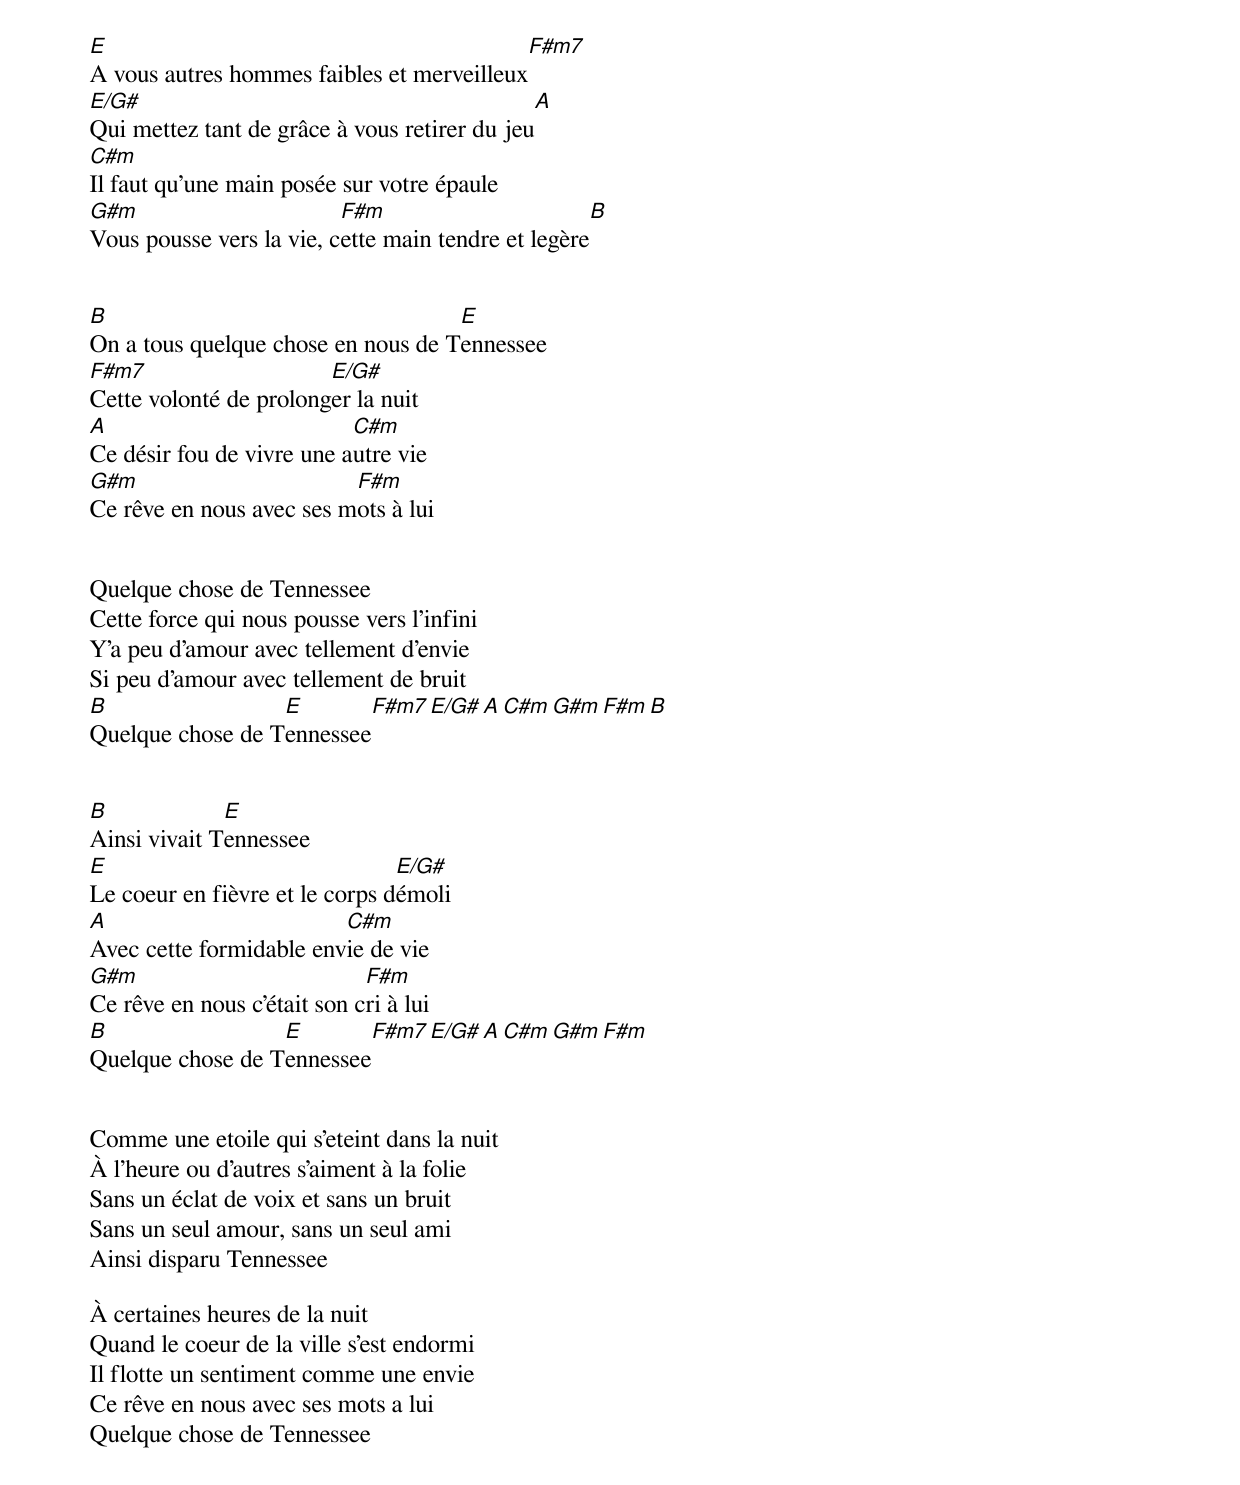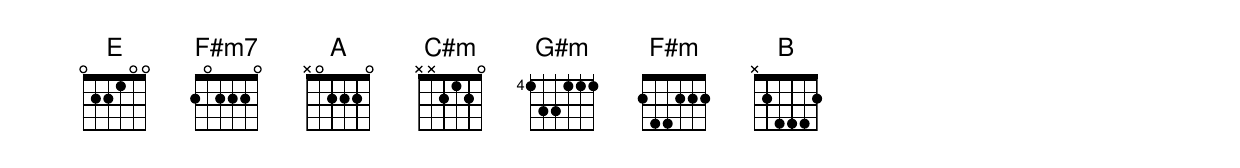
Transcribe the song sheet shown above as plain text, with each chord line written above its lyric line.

 E                                           F#m7
 A vous autres hommes faibles et merveilleux
 E/G#                                           A
 Qui mettez tant de grâce à vous retirer du jeu
 C#m
 Il faut qu'une main posée sur votre épaule
 G#m                       F#m                         B
 Vous pousse vers la vie, cette main tendre et legère


 B                                   E
 On a tous quelque chose en nous de Tennessee
 F#m7                    E/G#
 Cette volonté de prolonger la nuit
 A                          C#m
 Ce désir fou de vivre une autre vie
 G#m                       F#m
 Ce rêve en nous avec ses mots à lui


 Quelque chose de Tennessee
 Cette force qui nous pousse vers l'infini
 Y'a peu d'amour avec tellement d'envie
 Si peu d'amour avec tellement de bruit
 B                 E          F#m7   E/G#   A   C#m   G#m   F#m   B
 Quelque chose de Tennessee


 B             E
 Ainsi vivait Tennessee
 E                               E/G#
 Le coeur en fièvre et le corps démoli
 A                        C#m
 Avec cette formidable envie de vie
 G#m                          F#m
 Ce rêve en nous c'était son cri à lui
 B                 E          F#m7   E/G#   A   C#m   G#m   F#m
 Quelque chose de Tennessee


 Comme une etoile qui s'eteint dans la nuit
 À l'heure ou d'autres s'aiment à la folie
 Sans un éclat de voix et sans un bruit
 Sans un seul amour, sans un seul ami
 Ainsi disparu Tennessee

 À certaines heures de la nuit
 Quand le coeur de la ville s'est endormi
 Il flotte un sentiment comme une envie
 Ce rêve en nous avec ses mots a lui
 Quelque chose de Tennessee
